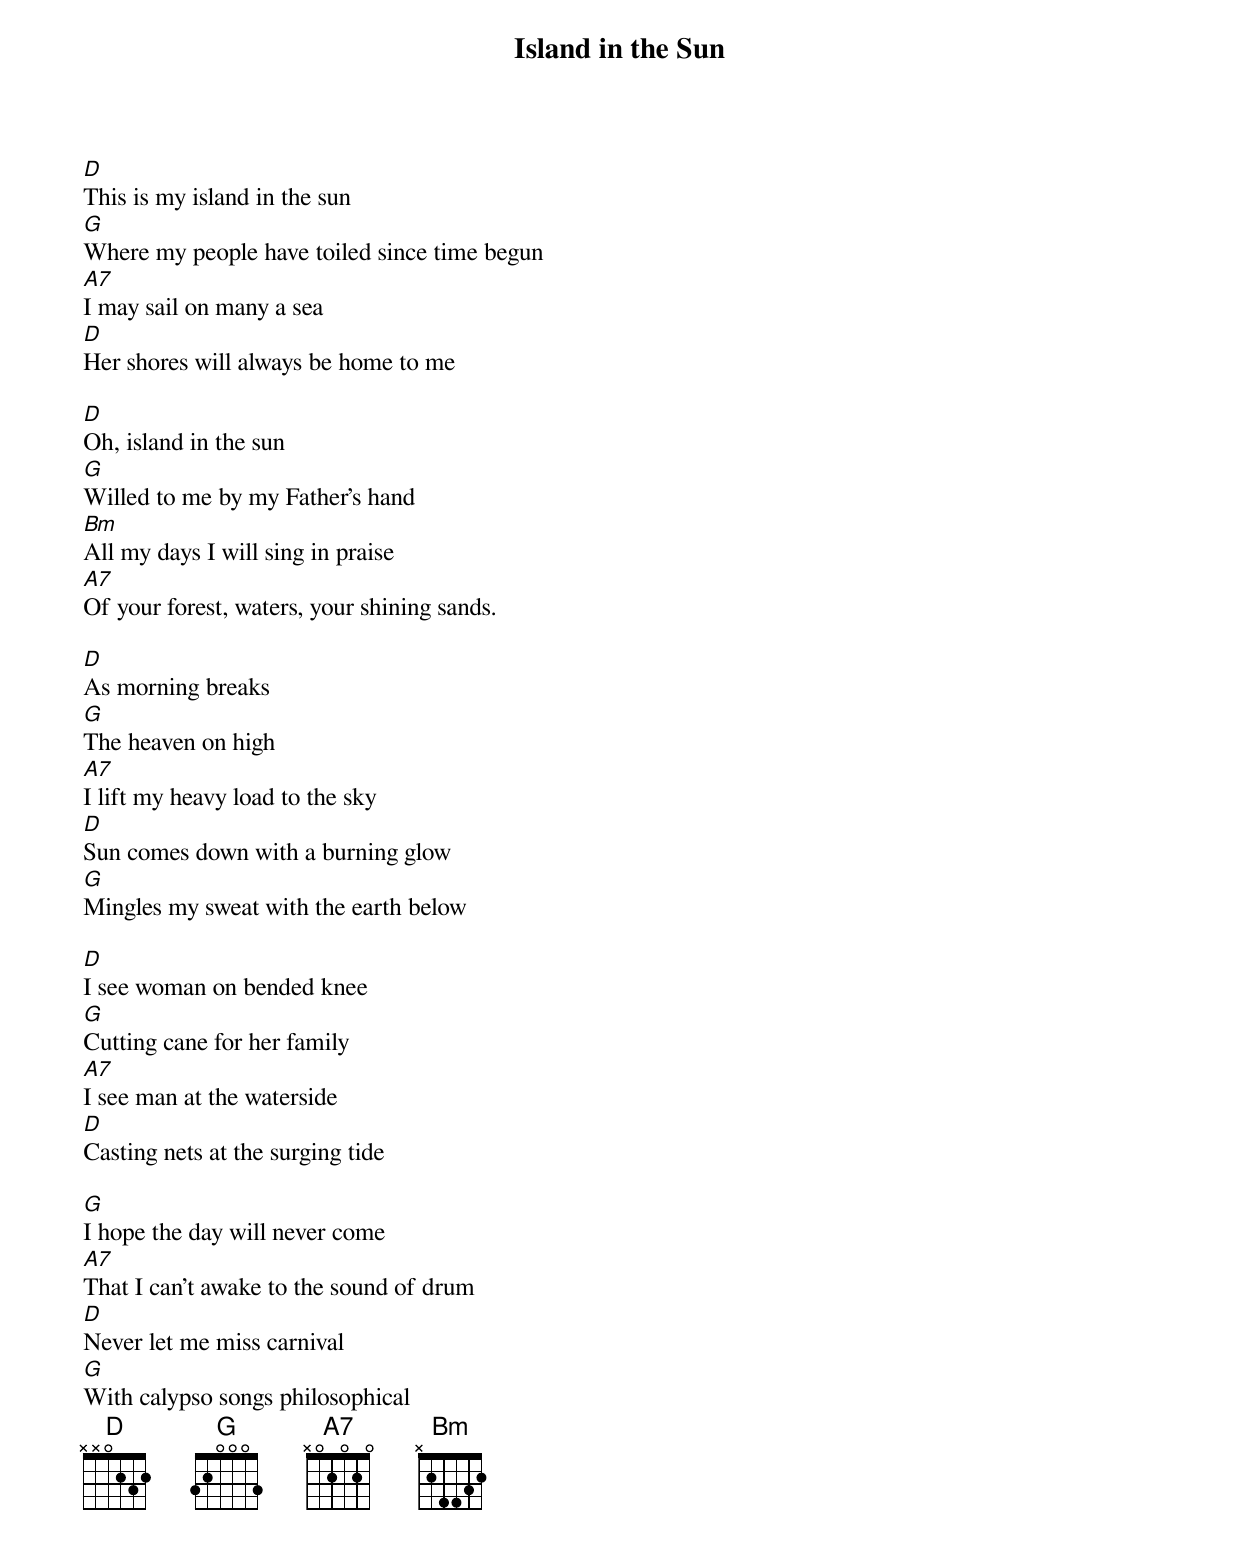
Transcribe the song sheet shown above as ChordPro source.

{title: Island in the Sun}
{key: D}

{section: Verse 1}
[D]This is my island in the sun
[G]Where my people have toiled since time begun
[A7]I may sail on many a sea
[D]Her shores will always be home to me

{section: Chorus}
[D]Oh, island in the sun
[G]Willed to me by my Father's hand
[Bm]All my days I will sing in praise
[A7]Of your forest, waters, your shining sands.

{{section: Verse 2}
[D]As morning breaks
[G]The heaven on high
[A7]I lift my heavy load to the sky
[D]Sun comes down with a burning glow
[G]Mingles my sweat with the earth below

{{section: Verse 3}
[D]I see woman on bended knee
[G]Cutting cane for her family
[A7]I see man at the waterside
[D]Casting nets at the surging tide

{{section: Verse 4}
[G]I hope the day will never come
[A7]That I can't awake to the sound of drum
[D]Never let me miss carnival
[G]With calypso songs philosophical
